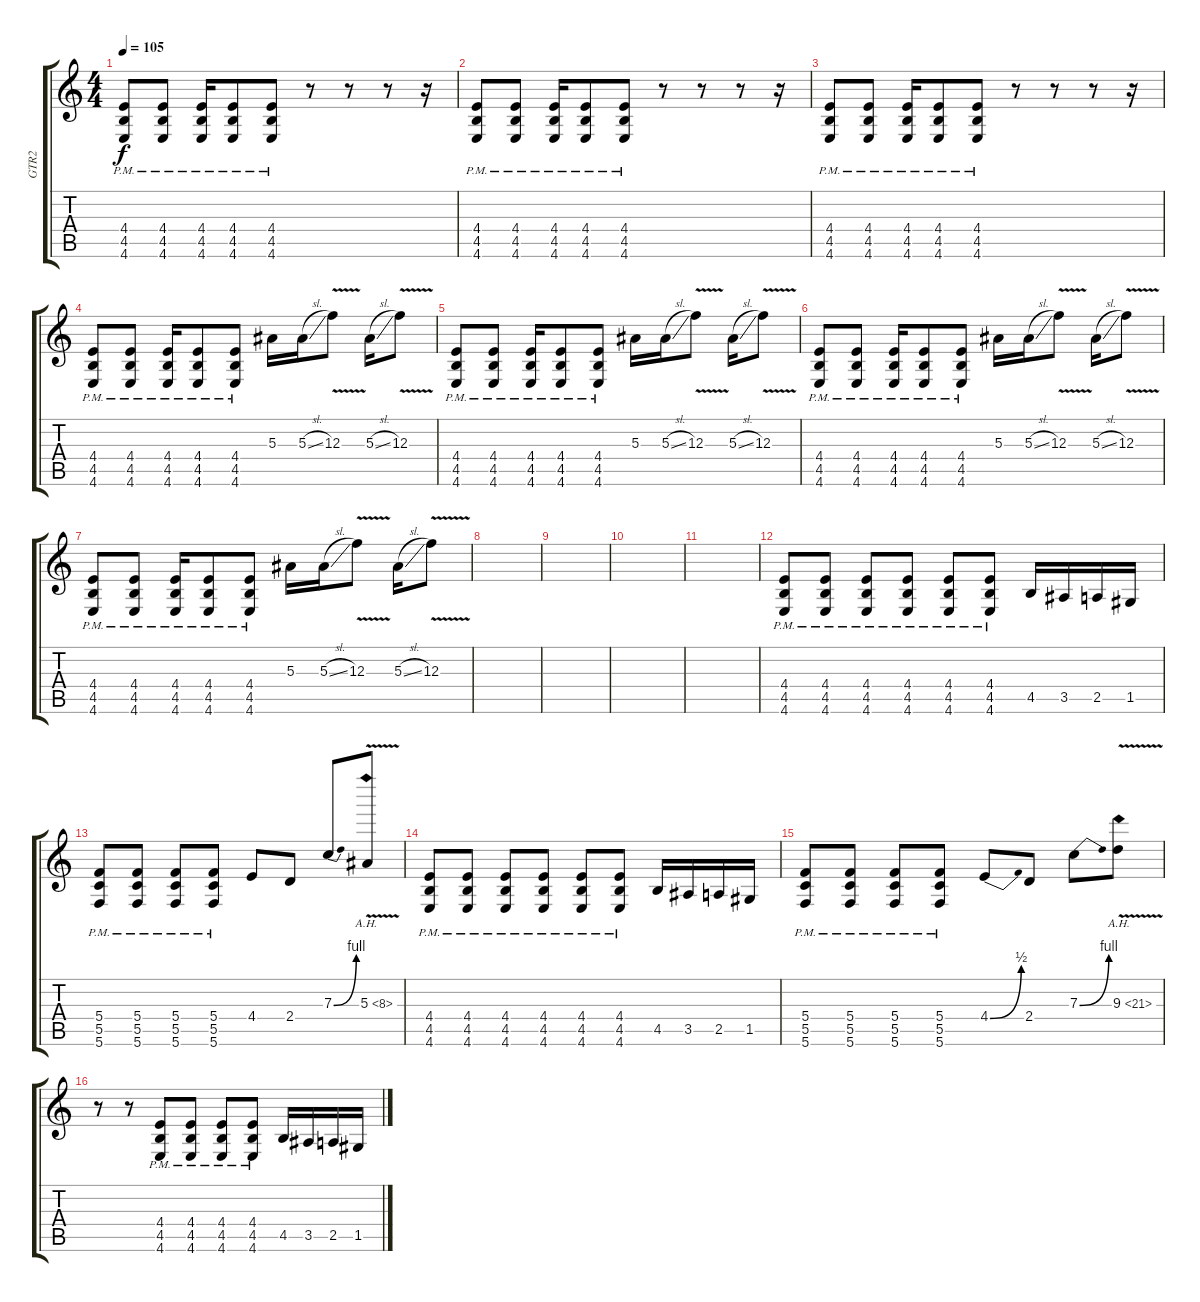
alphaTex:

\track ("GTR2" "GTR2") {instrument distortionguitar}
\staff {score tabs}
\tuning (D4 A3 F3 C3 G2 C2) {hide}
\ts (4 4)
\tempo 105
\clef g2
\ks c
(4.4 4.5 4.6{pm}).8{dy f} (4.4 4.5 4.6{pm}).8 (4.4 4.5 4.6{pm}).16 (4.4 4.5 4.6{pm}).8 (4.4 4.5 4.6{pm}).8 r.8 r.8 r.8 r.16 |
(4.4 4.5 4.6{pm}).8 (4.4 4.5 4.6{pm}).8 (4.4 4.5 4.6{pm}).16 (4.4 4.5 4.6{pm}).8 (4.4 4.5 4.6{pm}).8 r.8 r.8 r.8 r.16 |
(4.4 4.5 4.6{pm}).8 (4.4 4.5 4.6{pm}).8 (4.4 4.5 4.6{pm}).16 (4.4 4.5 4.6{pm}).8 (4.4 4.5 4.6{pm}).8 r.8 r.8 r.8 r.16 |
(4.4 4.5 4.6{pm}).8 (4.4 4.5 4.6{pm}).8 (4.4 4.5 4.6{pm}).16 (4.4 4.5 4.6{pm}).8 (4.4 4.5 4.6{pm}).8 5.3.16 5.3{sl}.16 12.3{v}.8 5.3{sl}.16 12.3{v}.8 |
(4.4 4.5 4.6{pm}).8 (4.4 4.5 4.6{pm}).8 (4.4 4.5 4.6{pm}).16 (4.4 4.5 4.6{pm}).8 (4.4 4.5 4.6{pm}).8 5.3.16 5.3{sl}.16 12.3{v}.8 5.3{sl}.16 12.3{v}.8 |
(4.4 4.5 4.6{pm}).8 (4.4 4.5 4.6{pm}).8 (4.4 4.5 4.6{pm}).16 (4.4 4.5 4.6{pm}).8 (4.4 4.5 4.6{pm}).8 5.3.16 5.3{sl}.16 12.3{v}.8 5.3{sl}.16 12.3{v}.8 |
(4.4 4.5 4.6{pm}).8 (4.4 4.5 4.6{pm}).8 (4.4 4.5 4.6{pm}).16 (4.4 4.5 4.6{pm}).8 (4.4 4.5 4.6{pm}).8 5.3.16 5.3{sl}.16 12.3{v}.8 5.3{sl}.16 12.3{v}.8 |
|
|
|
|
(4.4{pm} 4.5{pm} 4.6{pm}).8{volume 15} (4.4{pm} 4.5{pm} 4.6{pm}).8 (4.4{pm} 4.5{pm} 4.6{pm}).8 (4.4{pm} 4.5{pm} 4.6{pm}).8 (4.4{pm} 4.5{pm} 4.6{pm}).8 (4.4{pm} 4.5{pm} 4.6{pm}).8 4.5.16 3.5.16 2.5.16 1.5.16 |
(5.4{pm} 5.5{pm} 5.6{pm}).8 (5.4{pm} 5.5{pm} 5.6{pm}).8 (5.4{pm} 5.5{pm} 5.6{pm}).8 (5.4{pm} 5.5{pm} 5.6{pm}).8 4.4.8 2.4.8 7.3{be (bend 0 0 60 4)}.8 5.3{ah 3 v}.8 |
(4.4{pm} 4.5{pm} 4.6{pm}).8 (4.4{pm} 4.5{pm} 4.6{pm}).8 (4.4{pm} 4.5{pm} 4.6{pm}).8 (4.4{pm} 4.5{pm} 4.6{pm}).8 (4.4{pm} 4.5{pm} 4.6{pm}).8 (4.4{pm} 4.5{pm} 4.6{pm}).8 4.5.16 3.5.16 2.5.16 1.5.16 |
(5.4{pm} 5.5{pm} 5.6{pm}).8 (5.4{pm} 5.5{pm} 5.6{pm}).8 (5.4{pm} 5.5{pm} 5.6{pm}).8 (5.4{pm} 5.5{pm} 5.6{pm}).8 4.4{be (bend 0 0 60 2)}.8 2.4.8 7.3{be (bend 0 0 60 4)}.8 9.3{ah 12 v}.8 |
r.8 r.8 (4.4{pm} 4.5{pm} 4.6{pm}).8 (4.4{pm} 4.5{pm} 4.6{pm}).8 (4.4{pm} 4.5{pm} 4.6{pm}).8 (4.4{pm} 4.5{pm} 4.6{pm}).8 4.5.16 3.5.16 2.5.16 1.5.16
